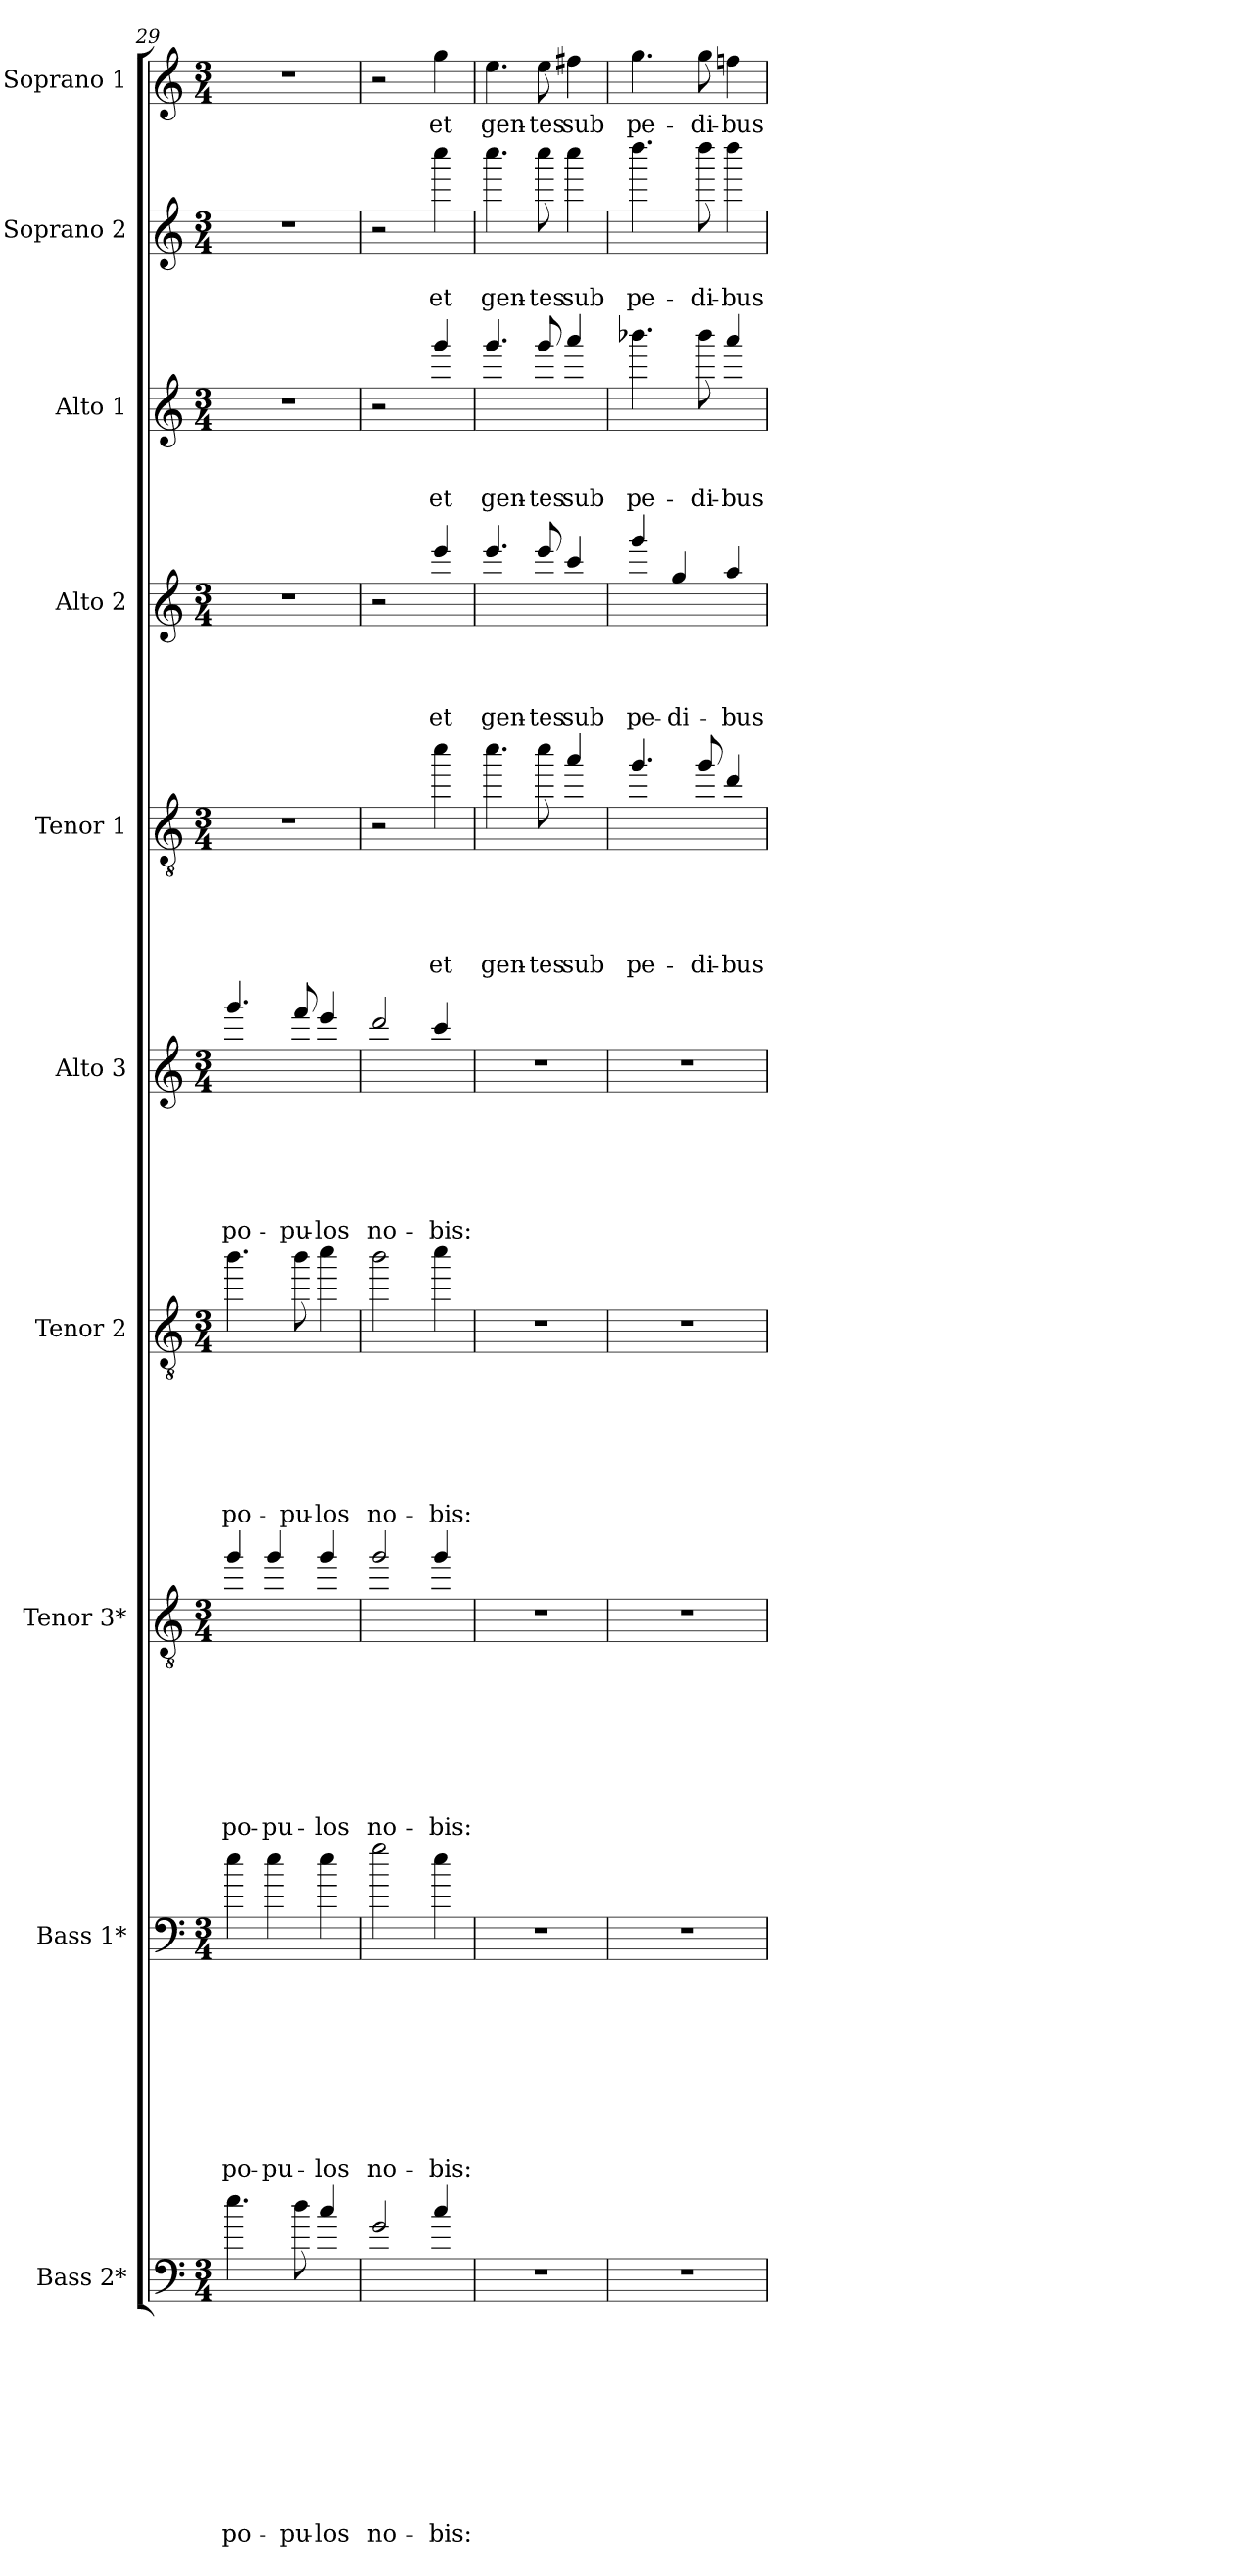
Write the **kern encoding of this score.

**kern	**text	**text	**text	**text	**text	**text	**text	**text	**text	**text	**kern	**text	**text	**text	**text	**text	**text	**text	**text	**text	**kern	**text	**text	**text	**text	**text	**text	**text	**text	**kern	**text	**text	**text	**text	**text	**text	**text	**kern	**text	**text	**text	**text	**text	**text	**kern	**text	**text	**text	**text	**text	**kern	**text	**text	**text	**text	**kern	**text	**text	**text	**kern	**text	**text	**kern	**text
*part10	*part10	*part10	*part10	*part10	*part10	*part10	*part10	*part10	*part10	*part10	*part9	*part9	*part9	*part9	*part9	*part9	*part9	*part9	*part9	*part9	*part8	*part8	*part8	*part8	*part8	*part8	*part8	*part8	*part8	*part7	*part7	*part7	*part7	*part7	*part7	*part7	*part7	*part6	*part6	*part6	*part6	*part6	*part6	*part6	*part5	*part5	*part5	*part5	*part5	*part5	*part4	*part4	*part4	*part4	*part4	*part3	*part3	*part3	*part3	*part2	*part2	*part2	*part1	*part1
*staff10	*staff10	*staff10	*staff10	*staff10	*staff10	*staff10	*staff10	*staff10	*staff10	*staff10	*staff9	*staff9	*staff9	*staff9	*staff9	*staff9	*staff9	*staff9	*staff9	*staff9	*staff8	*staff8	*staff8	*staff8	*staff8	*staff8	*staff8	*staff8	*staff8	*staff7	*staff7	*staff7	*staff7	*staff7	*staff7	*staff7	*staff7	*staff6	*staff6	*staff6	*staff6	*staff6	*staff6	*staff6	*staff5	*staff5	*staff5	*staff5	*staff5	*staff5	*staff4	*staff4	*staff4	*staff4	*staff4	*staff3	*staff3	*staff3	*staff3	*staff2	*staff2	*staff2	*staff1	*staff1
*I"Bass 2*	*	*	*	*	*	*	*	*	*	*	*I"Bass 1*	*	*	*	*	*	*	*	*	*	*I"Tenor 3*	*	*	*	*	*	*	*	*	*I"Tenor 2	*	*	*	*	*	*	*	*I"Alto 3	*	*	*	*	*	*	*I"Tenor 1	*	*	*	*	*	*I"Alto 2	*	*	*	*	*I"Alto 1	*	*	*	*I"Soprano 2	*	*	*I"Soprano 1	*
*I'B.	*	*	*	*	*	*	*	*	*	*	*I'B.	*	*	*	*	*	*	*	*	*	*I'T.	*	*	*	*	*	*	*	*	*I'T.	*	*	*	*	*	*	*	*I'A.	*	*	*	*	*	*	*I'T.	*	*	*	*	*	*I'A.	*	*	*	*	*I'A.	*	*	*	*I'S.	*	*	*I'S.	*
*clefF4	*	*	*	*	*	*	*	*	*	*	*clefF4	*	*	*	*	*	*	*	*	*	*clefGv2	*	*	*	*	*	*	*	*	*clefGv2	*	*	*	*	*	*	*	*clefG2	*	*	*	*	*	*	*clefGv2	*	*	*	*	*	*clefG2	*	*	*	*	*clefG2	*	*	*	*clefG2	*	*	*clefG2	*
*k[]	*	*	*	*	*	*	*	*	*	*	*k[]	*	*	*	*	*	*	*	*	*	*k[]	*	*	*	*	*	*	*	*	*k[]	*	*	*	*	*	*	*	*k[]	*	*	*	*	*	*	*k[]	*	*	*	*	*	*k[]	*	*	*	*	*k[]	*	*	*	*k[]	*	*	*k[]	*
*C:	*	*	*	*	*	*	*	*	*	*	*C:	*	*	*	*	*	*	*	*	*	*C:	*	*	*	*	*	*	*	*	*C:	*	*	*	*	*	*	*	*C:	*	*	*	*	*	*	*C:	*	*	*	*	*	*C:	*	*	*	*	*C:	*	*	*	*C:	*	*	*C:	*
*M3/4	*	*	*	*	*	*	*	*	*	*	*M3/4	*	*	*	*	*	*	*	*	*	*M3/4	*	*	*	*	*	*	*	*	*M3/4	*	*	*	*	*	*	*	*M3/4	*	*	*	*	*	*	*M3/4	*	*	*	*	*	*M3/4	*	*	*	*	*M3/4	*	*	*	*M3/4	*	*	*M3/4	*
=29	=29	=29	=29	=29	=29	=29	=29	=29	=29	=29	=29	=29	=29	=29	=29	=29	=29	=29	=29	=29	=29	=29	=29	=29	=29	=29	=29	=29	=29	=29	=29	=29	=29	=29	=29	=29	=29	=29	=29	=29	=29	=29	=29	=29	=29	=29	=29	=29	=29	=29	=29	=29	=29	=29	=29	=29	=29	=29	=29	=29	=29	=29	=29	=29
!	!	!	!	!	!	!	!	!	!	!LO:LY:b:rj	!	!	!	!	!	!	!	!	!	!LO:LY:b	!	!	!	!	!	!	!	!	!LO:LY:b	!	!	!	!	!	!	!	!LO:LY:b	!	!	!	!	!	!	!LO:LY:b	!	!	!	!	!	!	!	!	!	!	!	!	!	!	!	!	!	!	!	!
4.ee\	.	.	.	.	.	.	.	.	.	po-	4ee\	.	.	.	.	.	.	.	.	po-	4gg/	.	.	.	.	.	.	.	po-	4.bb\	.	.	.	.	.	.	po-	4.ggg/	.	.	.	.	.	po-	2.r	.	.	.	.	.	2.r	.	.	.	.	2.r	.	.	.	2.r	.	.	2.r	.
!	!	!	!	!	!	!	!	!	!	!	!	!	!	!	!	!	!	!	!	!LO:LY:b	!	!	!	!	!	!	!	!	!LO:LY:b	!	!	!	!	!	!	!	!	!	!	!	!	!	!	!	!	!	!	!	!	!	!	!	!	!	!	!	!	!	!	!	!	!	!	!
.	.	.	.	.	.	.	.	.	.	.	4ee\	.	.	.	.	.	.	.	.	-pu-	4gg/	.	.	.	.	.	.	.	-pu-	.	.	.	.	.	.	.	.	.	.	.	.	.	.	.	.	.	.	.	.	.	.	.	.	.	.	.	.	.	.	.	.	.	.	.
!	!	!	!	!	!	!	!	!	!	!LO:LY:b:rj	!	!	!	!	!	!	!	!	!	!	!	!	!	!	!	!	!	!	!	!	!	!	!	!	!	!	!LO:LY:b	!	!	!	!	!	!	!LO:LY:b	!	!	!	!	!	!	!	!	!	!	!	!	!	!	!	!	!	!	!	!
8dd\	.	.	.	.	.	.	.	.	.	-pu-	.	.	.	.	.	.	.	.	.	.	.	.	.	.	.	.	.	.	.	8bb\	.	.	.	.	.	.	-pu-	8fff/	.	.	.	.	.	-pu-	.	.	.	.	.	.	.	.	.	.	.	.	.	.	.	.	.	.	.	.
!	!	!	!	!	!	!	!	!	!	!LO:LY:b:rj	!	!	!	!	!	!	!	!	!	!LO:LY:b	!	!	!	!	!	!	!	!	!LO:LY:b	!	!	!	!	!	!	!	!LO:LY:b	!	!	!	!	!	!	!LO:LY:b	!	!	!	!	!	!	!	!	!	!	!	!	!	!	!	!	!	!	!	!
4cc/	.	.	.	.	.	.	.	.	.	-los	4ee\	.	.	.	.	.	.	.	.	-los	4gg/	.	.	.	.	.	.	.	-los	4ccc\	.	.	.	.	.	.	-los	4eee/	.	.	.	.	.	-los	.	.	.	.	.	.	.	.	.	.	.	.	.	.	.	.	.	.	.	.
!!LO:PB:g=z
=30	=30	=30	=30	=30	=30	=30	=30	=30	=30	=30	=30	=30	=30	=30	=30	=30	=30	=30	=30	=30	=30	=30	=30	=30	=30	=30	=30	=30	=30	=30	=30	=30	=30	=30	=30	=30	=30	=30	=30	=30	=30	=30	=30	=30	=30	=30	=30	=30	=30	=30	=30	=30	=30	=30	=30	=30	=30	=30	=30	=30	=30	=30	=30	=30
!	!	!	!	!	!	!	!	!	!	!LO:LY:b:rj	!	!	!	!	!	!	!	!	!	!LO:LY:b	!	!	!	!	!	!	!	!	!LO:LY:b	!	!	!	!	!	!	!	!LO:LY:b	!	!	!	!	!	!	!LO:LY:b	!	!	!	!	!	!	!	!	!	!	!	!	!	!	!	!	!	!	!	!
2g/	.	.	.	.	.	.	.	.	.	no-	2gg\	.	.	.	.	.	.	.	.	no-	2gg/	.	.	.	.	.	.	.	no-	2bb\	.	.	.	.	.	.	no-	2ddd/	.	.	.	.	.	no-	2r	.	.	.	.	.	2r	.	.	.	.	2r	.	.	.	2r	.	.	2r	.
!	!	!	!	!	!	!	!	!	!	!LO:LY:b:rj	!	!	!	!	!	!	!	!	!	!LO:LY:b	!	!	!	!	!	!	!	!	!LO:LY:b	!	!	!	!	!	!	!	!LO:LY:b	!	!	!	!	!	!	!LO:LY:b	!	!	!	!	!	!LO:LY:b	!	!	!	!	!LO:LY:b	!	!	!	!LO:LY:b	!	!	!LO:LY:b	!	!LO:LY:b
4cc/	.	.	.	.	.	.	.	.	.	-bis:	4ee\	.	.	.	.	.	.	.	.	-bis:	4gg/	.	.	.	.	.	.	.	-bis:	4ccc\	.	.	.	.	.	.	-bis:	4ccc/	.	.	.	.	.	-bis:	4ccc\	.	.	.	.	et	4eee/	.	.	.	et	4ggg/	.	.	et	4cccc\	.	et	4gg\	et
=31	=31	=31	=31	=31	=31	=31	=31	=31	=31	=31	=31	=31	=31	=31	=31	=31	=31	=31	=31	=31	=31	=31	=31	=31	=31	=31	=31	=31	=31	=31	=31	=31	=31	=31	=31	=31	=31	=31	=31	=31	=31	=31	=31	=31	=31	=31	=31	=31	=31	=31	=31	=31	=31	=31	=31	=31	=31	=31	=31	=31	=31	=31	=31	=31
!	!	!	!	!	!	!	!	!	!	!	!	!	!	!	!	!	!	!	!	!	!	!	!	!	!	!	!	!	!	!	!	!	!	!	!	!	!	!	!	!	!	!	!	!	!	!	!	!	!	!LO:LY:b	!	!	!	!	!LO:LY:b	!	!	!	!LO:LY:b	!	!	!LO:LY:b	!	!LO:LY:b
2.r	.	.	.	.	.	.	.	.	.	.	2.r	.	.	.	.	.	.	.	.	.	2.r	.	.	.	.	.	.	.	.	2.r	.	.	.	.	.	.	.	2.r	.	.	.	.	.	.	4.ccc\	.	.	.	.	gen-	4.eee/	.	.	.	gen-	4.ggg/	.	.	gen-	4.cccc\	.	gen-	4.ee\	gen-
!	!	!	!	!	!	!	!	!	!	!	!	!	!	!	!	!	!	!	!	!	!	!	!	!	!	!	!	!	!	!	!	!	!	!	!	!	!	!	!	!	!	!	!	!	!	!	!	!	!	!LO:LY:b	!	!	!	!	!LO:LY:b	!	!	!	!LO:LY:b	!	!	!LO:LY:b	!	!LO:LY:b
.	.	.	.	.	.	.	.	.	.	.	.	.	.	.	.	.	.	.	.	.	.	.	.	.	.	.	.	.	.	.	.	.	.	.	.	.	.	.	.	.	.	.	.	.	8ccc\	.	.	.	.	-tes	8eee/	.	.	.	-tes	8ggg/	.	.	-tes	8cccc\	.	-tes	8ee\	-tes
!	!	!	!	!	!	!	!	!	!	!	!	!	!	!	!	!	!	!	!	!	!	!	!	!	!	!	!	!	!	!	!	!	!	!	!	!	!	!	!	!	!	!	!	!	!	!	!	!	!	!LO:LY:b	!	!	!	!	!LO:LY:b	!	!	!	!LO:LY:b	!	!	!LO:LY:b	!	!LO:LY:b
.	.	.	.	.	.	.	.	.	.	.	.	.	.	.	.	.	.	.	.	.	.	.	.	.	.	.	.	.	.	.	.	.	.	.	.	.	.	.	.	.	.	.	.	.	4aa/	.	.	.	.	sub	4ccc/	.	.	.	sub	4aaa/	.	.	sub	4cccc\	.	sub	4ff#X\	sub
=32	=32	=32	=32	=32	=32	=32	=32	=32	=32	=32	=32	=32	=32	=32	=32	=32	=32	=32	=32	=32	=32	=32	=32	=32	=32	=32	=32	=32	=32	=32	=32	=32	=32	=32	=32	=32	=32	=32	=32	=32	=32	=32	=32	=32	=32	=32	=32	=32	=32	=32	=32	=32	=32	=32	=32	=32	=32	=32	=32	=32	=32	=32	=32	=32
!	!	!	!	!	!	!	!	!	!	!	!	!	!	!	!	!	!	!	!	!	!	!	!	!	!	!	!	!	!	!	!	!	!	!	!	!	!	!	!	!	!	!	!	!	!	!	!	!	!	!LO:LY:b	!	!	!	!	!LO:LY:b	!	!	!	!LO:LY:b	!	!	!LO:LY:b	!	!LO:LY:b
2.r	.	.	.	.	.	.	.	.	.	.	2.r	.	.	.	.	.	.	.	.	.	2.r	.	.	.	.	.	.	.	.	2.r	.	.	.	.	.	.	.	2.r	.	.	.	.	.	.	4.gg/	.	.	.	.	pe-	4ggg/	.	.	.	pe-	4.bbb-X\	.	.	pe-	4.dddd\	.	pe-	4.gg\	pe-
!	!	!	!	!	!	!	!	!	!	!	!	!	!	!	!	!	!	!	!	!	!	!	!	!	!	!	!	!	!	!	!	!	!	!	!	!	!	!	!	!	!	!	!	!	!	!	!	!	!	!	!	!	!	!	!LO:LY:b	!	!	!	!	!	!	!	!	!
.	.	.	.	.	.	.	.	.	.	.	.	.	.	.	.	.	.	.	.	.	.	.	.	.	.	.	.	.	.	.	.	.	.	.	.	.	.	.	.	.	.	.	.	.	.	.	.	.	.	.	4gg/	.	.	.	-di-	.	.	.	.	.	.	.	.	.
!	!	!	!	!	!	!	!	!	!	!	!	!	!	!	!	!	!	!	!	!	!	!	!	!	!	!	!	!	!	!	!	!	!	!	!	!	!	!	!	!	!	!	!	!	!	!	!	!	!	!LO:LY:b	!	!	!	!	!	!	!	!	!LO:LY:b	!	!	!LO:LY:b	!	!LO:LY:b
.	.	.	.	.	.	.	.	.	.	.	.	.	.	.	.	.	.	.	.	.	.	.	.	.	.	.	.	.	.	.	.	.	.	.	.	.	.	.	.	.	.	.	.	.	8gg/	.	.	.	.	-di-	.	.	.	.	.	8bbb-\	.	.	-di-	8dddd\	.	-di-	8gg\	-di-
!	!	!	!	!	!	!	!	!	!	!	!	!	!	!	!	!	!	!	!	!	!	!	!	!	!	!	!	!	!	!	!	!	!	!	!	!	!	!	!	!	!	!	!	!	!	!	!	!	!	!LO:LY:b	!	!	!	!	!LO:LY:b	!	!	!	!LO:LY:b	!	!	!LO:LY:b	!	!LO:LY:b
.	.	.	.	.	.	.	.	.	.	.	.	.	.	.	.	.	.	.	.	.	.	.	.	.	.	.	.	.	.	.	.	.	.	.	.	.	.	.	.	.	.	.	.	.	4dd/	.	.	.	.	-bus	4aa/	.	.	.	-bus	4aaa/	.	.	-bus	4dddd\	.	-bus	4ffn\	-bus
=	=	=	=	=	=	=	=	=	=	=	=	=	=	=	=	=	=	=	=	=	=	=	=	=	=	=	=	=	=	=	=	=	=	=	=	=	=	=	=	=	=	=	=	=	=	=	=	=	=	=	=	=	=	=	=	=	=	=	=	=	=	=	=	=
*-	*-	*-	*-	*-	*-	*-	*-	*-	*-	*-	*-	*-	*-	*-	*-	*-	*-	*-	*-	*-	*-	*-	*-	*-	*-	*-	*-	*-	*-	*-	*-	*-	*-	*-	*-	*-	*-	*-	*-	*-	*-	*-	*-	*-	*-	*-	*-	*-	*-	*-	*-	*-	*-	*-	*-	*-	*-	*-	*-	*-	*-	*-	*-	*-
